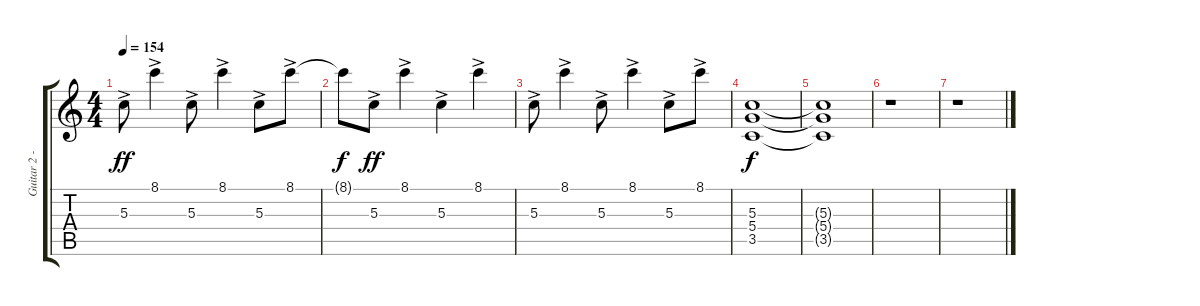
\track ("Guitar 2 - Tom " "Guitar 2 -") {instrument distortionguitar}
\staff {score tabs}
\tuning (E4 B3 G3 D3 A2 E2) {hide}
\ts (4 4)
\tempo 154
\clef g2
\ks c
5.3{ac}.8{dy ff} 8.1{ac}.4 5.3{ac}.8 8.1{ac}.4 5.3{ac}.8 8.1{ac}.8 |
8.1{t}.8{dy f} 5.3{ac}.8{dy ff} 8.1{ac}.4 5.3{ac}.4 8.1{ac}.4 |
5.3{ac}.8 8.1{ac}.4 5.3{ac}.8 8.1{ac}.4 5.3{ac}.8 8.1{ac}.8 |
(5.3 5.4 3.5).1{dy f} |
(5.3{t} 5.4{t} 3.5{t}).1 |
r.1 |
r.1
